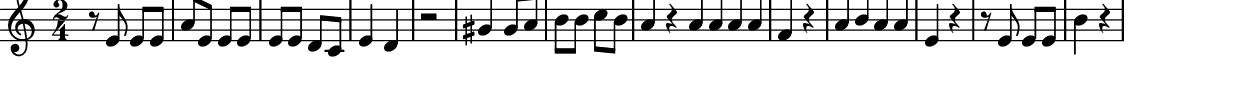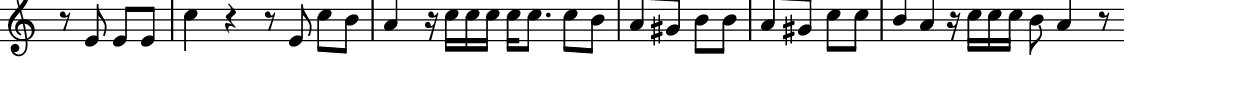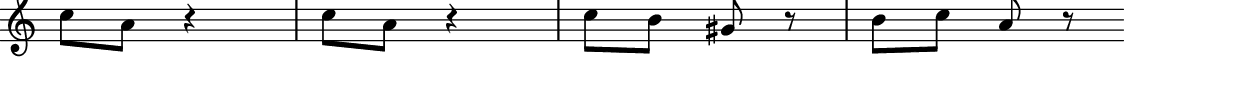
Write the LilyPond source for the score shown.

% MusicXML to Lilypond converter by Kovi

szovegAAA = \lyricmode {  "Ha" "csak" "egy" "mus" -- "tár" -- "mag" -- "nyi" "hi" -- "te" -- "tek" "is" "vol" -- "na," "ezt" "mon" -- "dot" -- "ta" "a" "mi" "U" -- "runk," "És" "ha" "így" "szól" -- "tok" "a" "nagy" "he" -- "gyek" -- "hez:" "moz" -- "dul" -- "ja" -- "tok," "moz" -- "dul" -- "ja" -- "tok," "moz" -- "dul" -- "ja" -- "tok," "Ak" -- "kor" "a" "he" -- "gyek" "meg" -- "in" -- "dul" -- "nak," "meg" -- "in" -- "dul" -- "nak," "meg" -- "in" -- "dul" -- "nak," "ak" -- "kor" "a" "dul" -- "nak." "Jöjj" "el," "jöjj" "el," "ó," "jöjj" "el," "Szent" -- "lé" -- "lek!"  }

% Analyzing...
% 1 parts
% 1 Staff
% forceBassClefActive = 
melody = {
% 92 notes in the part
% 1 voices

\new Staff
\new Voice {
% 92 notes
% 27 mesaures

% Measure 1
\clef "treble"
\key c \major
\time 2/4 
r8 e'8 e'8 e'8 
% Measure 2
a'8 e'8 e'8 e'8 
% Measure 3
e'8 e'8 d'8 c'8 
% Measure 4
e'4 d'4 
% Measure 5
r2 
% Measure 6
gis'4 gis'8 a'8 
% Measure 7
b'8 b'8 c''8 b'8 
% Measure 8
a'4 r4 \bar ":|:" 
% Measure 9
\repeat volta 2 {
a'8 a'8 a'8 a'8 
% Measure 10
f'4 r4 
% Measure 11
a'8 b'8 a'8 a'8 
% Measure 12
e'4 r4 
% Measure 13
r8 e'8 e'8 e'8 
% Measure 14
b'4 r4 
% Measure 15
}\alternative {
{\break
r8 e'8 e'8 e'8 
% Measure 16
c''4 r4 \bar ":|" }
% Measure 17
{r8 e'8 c''8 b'8 }
}
% Measure 18
a'4 r16 c''16 c''16 c''16 
% Measure 19
\repeat volta 2 {
\bar "|:" c''16 c''8. c''8 b'8 
% Measure 20
a'8 gis'8 b'8 b'8 
% Measure 21
a'8 gis'8 c''8 c''8 
% Measure 22
}\alternative {
{b'8 a'8 r16 c''16 c''16 c''16 \bar ":|" }
% Measure 23
{b'8 a'4 r8 }
}
% Measure 24
\bar "|:" \break
c''8 a'8 r4 
% Measure 25
c''8 a'8 r4 
% Measure 26
c''8 b'8 gis'8 r8 
% Measure 27
b'8 c''8 a'8 r8 \bar ":|" 
} % voice
} % melody


harmonies = \chordmode {
% 14 chords
\germanChords
s4 s4 a4:m s4 s4 s4 e4 s4 s4 s4 s4 s4 s4 s4 a4:m s4 s4 s4 d4:m s4 s4 s4 a4:m s4 s4 s4 e4 s4 s4 s4 a4:m s4 s4 s4 a4:m s4 s4 s4 s8 e4 s4 s4 s4 a4:m s4 a4:m s8 a4:m s4 s4 s4 s8 e4 s4 s8 a4:m
}

\include "../../definitions.ly"
